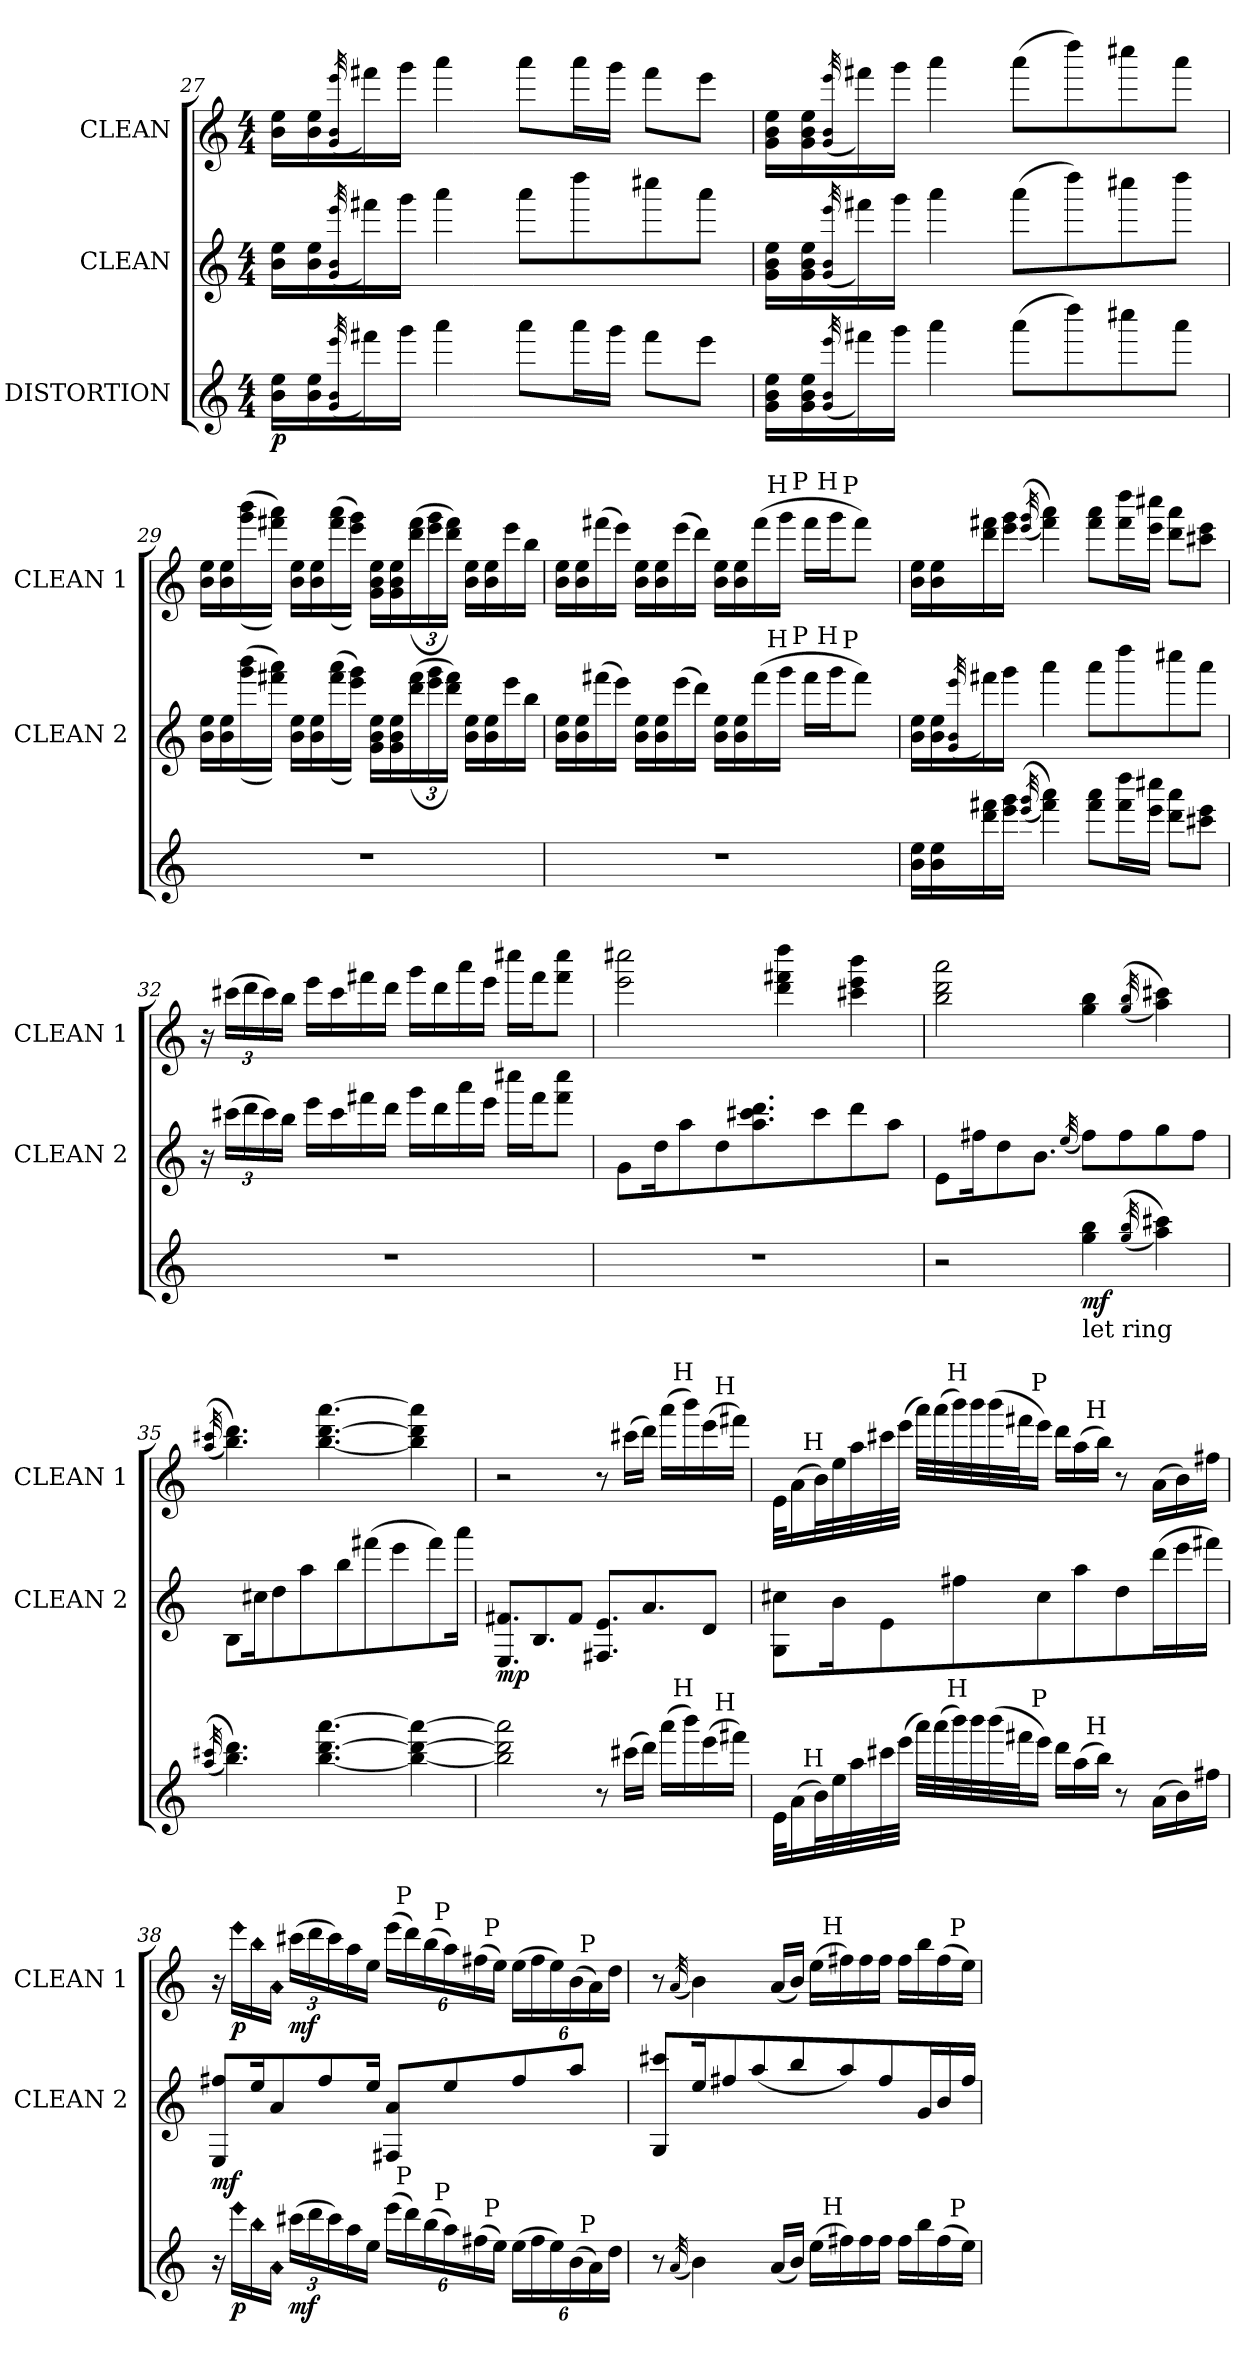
**kern	**dynam	**kern	**dynam	**kern	**dynam
*part3	*part3	*part2	*part2	*part1	*part1
*staff3	*staff3	*staff2	*staff2	*staff1	*staff1
*I"DISTORTION	*	*I"CLEAN	*	*I"CLEAN	*
*	*	*I'CLEAN 2	*	*I'CLEAN 1	*
!!LO:LB:g=z
*clefG2	*	*clefG2	*	*clefG2	*
*ITrd7c12	*	*ITrd7c12	*	*ITrd7c12	*
*k[]	*	*k[]	*	*k[]	*
*C:	*	*C:	*	*C:	*
*M4/4	*	*M4/4	*	*M4/4	*
=27	=27	=27	=27	=27	=27
!	!LO:DY:b	!	!	!	!
16B\ 16e\LL	p	16B\ 16e\LL	.	16B\ 16e\LL	.
16B\ 16e\	.	16B\ 16e\	.	16B\ 16e\	.
(32qG/ 32qB/ 32qee/	.	(32qG/ 32qB/ 32qee/	.	(32qG/ 32qB/ 32qee/	.
16ff#X\)	.	16ff#X\)	.	16ff#X\)	.
16gg\JJ	.	16gg\JJ	.	16gg\JJ	.
4aa\	.	4aa\	.	4aa\	.
8aa\L	.	8aa\L	.	8aa\L	.
16aa\L	.	8ddd\	.	16aa\L	.
16gg\JJ	.	.	.	16gg\JJ	.
8ff#\L	.	8ccc#X\	.	8ff#\L	.
8ee\J	.	8aa\J	.	8ee\J	.
=28	=28	=28	=28	=28	=28
16G\ 16B\ 16e\LL	.	16G\ 16B\ 16e\LL	.	16G\ 16B\ 16e\LL	.
16G\ 16B\ 16e\	.	16G\ 16B\ 16e\	.	16G\ 16B\ 16e\	.
(32qG/ 32qB/ 32qee/	.	(32qG/ 32qB/ 32qee/	.	(32qG/ 32qB/ 32qee/	.
16ff#X\)	.	16ff#X\)	.	16ff#X\)	.
16gg\JJ	.	16gg\JJ	.	16gg\JJ	.
4aa\	.	4aa\	.	4aa\	.
(8aa\L	.	(8aa\L	.	(8aa\L	.
8ddd\)	.	8ddd\)	.	8ddd\)	.
8ccc#X\	.	8ccc#X\	.	8ccc#X\	.
8aa\J	.	8ddd\J	.	8aa\J	.
!!LO:PB:g=z
=29	=29	=29	=29	=29	=29
1r	.	16B\ 16e\LL	.	16B\ 16e\LL	.
.	.	16B\ 16e\	.	16B\ 16e\	.
.	.	((16gg\ 16bb\	.	((16gg\ 16bb\	.
.	.	16ff#X\ 16aa\JJ))	.	16ff#X\ 16aa\JJ))	.
.	.	16B\ 16e\LL	.	16B\ 16e\LL	.
.	.	16B\ 16e\	.	16B\ 16e\	.
.	.	((16ff#\ 16aa\	.	((16ff#\ 16aa\	.
.	.	16ee\ 16gg\JJ))	.	16ee\ 16gg\JJ))	.
.	.	16G\ 16B\ 16e\LL	.	16G\ 16B\ 16e\LL	.
.	.	16G\ 16B\ 16e\	.	16G\ 16B\ 16e\	.
*	*	*Xbrackettup	*	*Xbrackettup	*
.	.	((24dd\ 24ff#\	.	((24dd\ 24ff#\	.
.	.	24ee\ 24gg\	.	24ee\ 24gg\	.
.	.	24dd\ 24ff#\JJ))	.	24dd\ 24ff#\JJ))	.
.	.	16B\ 16e\LL	.	16B\ 16e\LL	.
.	.	16B\ 16e\	.	16B\ 16e\	.
.	.	16ee\	.	16ee\	.
.	.	16b\JJ	.	16b\JJ	.
=30	=30	=30	=30	=30	=30
*	*	*^	*	*^	*
*	*	*	*^	*	*	*^	*
*	*	*	*	*^	*	*	*	*^	*
*	*	*	*	*	*^	*	*	*	*	*^	*
1r	.	16B\ 16e\LL	2ryy	2ryy	2ryy	2ryy	.	16B\ 16e\LL	2ryy	2ryy	2ryy	2ryy	.
.	.	16B\ 16e\	.	.	.	.	.	16B\ 16e\	.	.	.	.	.
.	.	(16ff#X\	.	.	.	.	.	(16ff#X\	.	.	.	.	.
.	.	16ee\JJ)	.	.	.	.	.	16ee\JJ)	.	.	.	.	.
.	.	16B\ 16e\LL	.	.	.	.	.	16B\ 16e\LL	.	.	.	.	.
.	.	16B\ 16e\	.	.	.	.	.	16B\ 16e\	.	.	.	.	.
.	.	(16ee\	.	.	.	.	.	(16ee\	.	.	.	.	.
.	.	16dd\JJ)	.	.	.	.	.	16dd\JJ)	.	.	.	.	.
.	.	16B\ 16e\LL	8ryy	8..ryy	4ryy	4ryy	.	16B\ 16e\LL	8ryy	8..ryy	4ryy	4ryy	.
.	.	16B\ 16e\	.	.	.	.	.	16B\ 16e\	.	.	.	.	.
.	.	(16ff#\	32ryy	.	.	.	.	(16ff#\	32ryy	.	.	.	.
!	!	!	!	!	!	!	!	!	!LO:TX:a:t=H	!	!	!	!
!	!	!	!LO:TX:a:t=H	!	!	!	!	!	!	!	!	!	!
.	.	.	4ryy	.	.	.	.	.	4ryy	.	.	.	.
.	.	16gg\JJ	.	.	.	.	.	16gg\JJ	.	.	.	.	.
!	!	!	!	!	!	!	!	!	!	!LO:TX:a:t=P	!	!	!
!	!	!	!	!LO:TX:a:t=P	!	!	!	!	!	!	!	!	!
.	.	.	.	4ryy	.	.	.	.	.	4ryy	.	.	.
.	.	16ff#\LL	.	.	32ryy	16.ryy	.	16ff#\LL	.	.	32ryy	16.ryy	.
!	!	!	!	!	!	!	!	!	!	!	!LO:TX:a:t=H	!	!
!	!	!	!	!	!LO:TX:a:t=H	!	!	!	!	!	!	!	!
.	.	.	.	.	8..ryy	.	.	.	.	.	8..ryy	.	.
.	.	16gg\J	.	.	.	.	.	16gg\J	.	.	.	.	.
!	!	!	!	!	!	!	!	!	!	!	!	!LO:TX:a:t=P	!
!	!	!	!	!	!	!LO:TX:a:t=P	!	!	!	!	!	!	!
.	.	.	.	.	.	8ryy	.	.	.	.	.	8ryy	.
.	.	8ff#\J)	.	.	.	.	.	8ff#\J)	.	.	.	.	.
.	.	.	16.ryy	.	.	.	.	.	16.ryy	.	.	.	.
.	.	.	.	32ryy	.	32ryy	.	.	.	32ryy	.	32ryy	.
*	*	*v	*v	*v	*v	*v	*	*	*	*	*	*	*
*	*	*	*	*v	*v	*v	*v	*v	*
!!LO:LB:g=z
=31	=31	=31	=31	=31	=31
16B\ 16e\LL	.	16B\ 16e\LL	.	16B\ 16e\LL	.
16B\ 16e\	.	16B\ 16e\	.	16B\ 16e\	.
.	.	(32qG/ 32qB/ 32qee/	.	.	.
16dd\ 16ff#X\	.	16ff#X\)	.	16dd\ 16ff#X\	.
16ee\ 16gg\JJ	.	16gg\JJ	.	16ee\ 16gg\JJ	.
((32qee/ 32qgg/	.	.	.	((32qee/ 32qgg/	.
4ff#\ 4aa\))	.	4aa\	.	4ff#\ 4aa\))	.
8ff#\ 8aa\L	.	8aa\L	.	8ff#\ 8aa\L	.
16ff#\ 16ddd\L	.	8ddd\	.	16ff#\ 16ddd\L	.
16ee\ 16ccc#X\JJ	.	.	.	16ee\ 16ccc#X\JJ	.
8dd\ 8aa\L	.	8ccc#X\	.	8dd\ 8aa\L	.
8cc#X\ 8ee\J	.	8aa\J	.	8cc#X\ 8ee\J	.
=32	=32	=32	=32	=32	=32
1r	.	16r	.	16r	.
.	.	(24cc#X\LL	.	(24cc#X\LL	.
.	.	24dd\	.	24dd\	.
.	.	24cc#\)	.	24cc#\)	.
.	.	16b\JJ	.	16b\JJ	.
.	.	16ee\LL	.	16ee\LL	.
.	.	16cc#\	.	16cc#\	.
.	.	16ff#X\	.	16ff#X\	.
.	.	16dd\JJ	.	16dd\JJ	.
.	.	16gg\LL	.	16gg\LL	.
.	.	16dd\	.	16dd\	.
.	.	16aa\	.	16aa\	.
.	.	16ee\JJ	.	16ee\JJ	.
.	.	16ccc#X\LL	.	16ccc#X\LL	.
.	.	16ff#\J	.	16ff#\J	.
.	.	8ff#\ 8ccc#\J	.	8ff#\ 8ccc#\J	.
!!LO:LB:g=z
=33	=33	=33	=33	=33	=33
1r	.	8G\L	.	2ee\ 2ccc#X\	.
.	.	16d\K	.	.	.
.	.	8a\	.	.	.
.	.	8d\	.	.	.
.	.	8.a\ 8.cc#X\ 8.dd\	.	.	.
.	.	.	.	4dd\ 4ff#X\ 4ddd\	.
.	.	8cc#\	.	.	.
.	.	8dd\	.	4cc#X\ 4ee\ 4bb\	.
.	.	8a\J	.	.	.
=34	=34	=34	=34	=34	=34
2r	.	8E\L	.	2b\ 2dd\ 2aa\	.
.	.	16f#X\K	.	.	.
.	.	8d\	.	.	.
.	.	8.B\J	.	.	.
.	.	(32qe/	.	.	.
!LO:TX:b:t=let ring	!	!	!	!	!
!	!LO:DY:b	!	!	!	!
4g\ 4b\	mf	8f#\L)	.	4g\ 4b\	.
.	.	8f#\	.	.	.
((32qg/ 32qb/	.	.	.	((32qg/ 32qb/	.
4a\ 4cc#X\))	.	8g\	.	4a\ 4cc#X\))	.
.	.	8f#\J	.	.	.
=35	=35	=35	=35	=35	=35
((32qa/ 32qcc#X/	.	.	.	((32qa/ 32qcc#X/	.
4.b\ 4.dd\))	.	8BB\L	.	4.b\ 4.dd\))	.
.	.	16c#X\K	.	.	.
.	.	8d\	.	.	.
.	.	8a\	.	.	.
[4.b\ [4.dd\ [4.aa\	.	.	.	[4.b\ [4.dd\ [4.aa\	.
.	.	8b\	.	.	.
.	.	(8ff#X\	.	.	.
.	.	8ee\	.	.	.
4b\_ 4dd\_ 4aa\_	.	.	.	4b\] 4dd\] 4aa\]	.
.	.	8ff#\)	.	.	.
.	.	16aa\Jk	.	.	.
!!LO:PB:g=z
=36	=36	=36	=36	=36	=36
!	!	!	!LO:DY:b	!	!
*^	*	*	*	*^	*
*	*^	*	*	*	*	*^	*
2b\] 2dd\] 2aa\]	2ryy	2ryy	.	8.EE/ 8.F#X/L	mp	2r	2ryy	2ryy	.
.	.	.	.	8.BB/	.	.	.	.	.
.	.	.	.	8F#/J	.	.	.	.	.
8r	4ryy	4ryy	.	8.FF#X/ 8.E/L	.	8r	4ryy	4ryy	.
(16cc#X\LL	.	.	.	.	.	(16cc#X\LL	.	.	.
16dd\JJ)	.	.	.	8.A/	.	16dd\JJ)	.	.	.
(16aa\LL	32ryy	8ryy	.	.	.	(16aa\LL	32ryy	8ryy	.
!	!	!	!	!	!	!	!LO:TX:a:t=H	!	!
!	!LO:TX:a:t=H	!	!	!	!	!	!	!	!
.	8..ryy	.	.	.	.	.	8..ryy	.	.
16bb\)	.	.	.	.	.	16bb\)	.	.	.
(16ee\	.	32ryy	.	8D/J	.	(16ee\	.	32ryy	.
!	!	!	!	!	!	!	!	!LO:TX:a:t=H	!
!	!	!LO:TX:a:t=H	!	!	!	!	!	!	!
.	.	16.ryy	.	.	.	.	.	16.ryy	.
16ff#X\JJ)	.	.	.	.	.	16ff#X\JJ)	.	.	.
=37	=37	=37	=37	=37	=37	=37	=37	=37	=37
*	*^	*^	*	*	*	*	*^	*^	*
*	*	*	*	*	*	*	*	*	*	*	*	*	*
32E\KLL	16ryy	6ryy	3ryy	2ryy	.	8GG\ 8c#X\L	.	32E\KLL	16ryy	6ryy	3ryy	2ryy	.
(16A\	.	.	.	.	.	.	.	(16A\	.	.	.	.	.
!	!	!	!	!	!	!	!	!	!LO:TX:a:t=H	!	!	!	!
!	!LO:TX:a:t=H	!	!	!	!	!	!	!	!	!	!	!	!
.	2...ryy	.	.	.	.	.	.	.	2...ryy	.	.	.	.
32B\L)	.	.	.	.	.	.	.	32B\L)	.	.	.	.	.
32e\	.	.	.	.	.	16B\K	.	32e\	.	.	.	.	.
32a\	.	.	.	.	.	.	.	32a\	.	.	.	.	.
.	.	12ryy	.	.	.	.	.	.	.	12ryy	.	.	.
32cc#X\	.	.	.	.	.	8E\	.	32cc#X\	.	.	.	.	.
(32ee\JJJ	.	.	.	.	.	.	.	(32ee\JJJ	.	.	.	.	.
32aa\LLL)	.	24ryy	.	.	.	.	.	32aa\LLL)	.	24ryy	.	.	.
(32aa\	.	.	.	.	.	.	.	(32aa\	.	.	.	.	.
.	.	96ryy	.	.	.	.	.	.	.	96ryy	.	.	.
!	!	!	!	!	!	!	!	!	!	!LO:TX:a:t=H	!	!	!
!	!	!LO:TX:a:t=H	!	!	!	!	!	!	!	!	!	!	!
.	.	3%2ryy	.	.	.	.	.	.	.	3%2ryy	.	.	.
32bb\)	.	.	.	.	.	8f#X\	.	32bb\)	.	.	.	.	.
.	.	.	12ryy	.	.	.	.	.	.	.	12ryy	.	.
32bb\	.	.	.	.	.	.	.	32bb\	.	.	.	.	.
(32bb\	.	.	.	.	.	.	.	(32bb\	.	.	.	.	.
32ff#X\J	.	.	.	.	.	.	.	32ff#X\J	.	.	.	.	.
.	.	.	96ryy	.	.	.	.	.	.	.	96ryy	.	.
!	!	!	!	!	!	!	!	!	!	!	!LO:TX:a:t=P	!	!
!	!	!	!LO:TX:a:t=P	!	!	!	!	!	!	!	!	!	!
.	.	.	3ryy	.	.	.	.	.	.	.	3ryy	.	.
16ee\JJ)	.	.	.	.	.	8c#\	.	16ee\JJ)	.	.	.	.	.
16dd\LL	.	.	.	16.ryy	.	.	.	16dd\LL	.	.	.	16.ryy	.
(16a\	.	.	.	.	.	8a\	.	(16a\	.	.	.	.	.
!	!	!	!	!	!	!	!	!	!	!	!	!LO:TX:a:t=H	!
!	!	!	!	!LO:TX:a:t=H	!	!	!	!	!	!	!	!	!
.	.	.	.	4ryy	.	.	.	.	.	.	.	4ryy	.
16b\JJ)	.	.	.	.	.	.	.	16b\JJ)	.	.	.	.	.
8r	.	.	.	.	.	8d\	.	8r	.	.	.	.	.
.	.	.	6ryy	.	.	.	.	.	.	.	6ryy	.	.
(16A\LL	.	.	.	.	.	(16dd\L	.	(16A\LL	.	.	.	.	.
.	.	.	.	8ryy	.	.	.	.	.	.	.	8ryy	.
16B\)	.	.	.	.	.	16ee\	.	16B\)	.	.	.	.	.
.	.	.	24..ryy	.	.	.	.	.	.	.	24..ryy	.	.
16f#X\JJ	.	.	.	.	.	16ff#X\JJ)	.	16f#X\JJ	.	.	.	.	.
.	.	48.ryy	.	32ryy	.	.	.	.	.	48.ryy	.	32ryy	.
!!LO:LB:g=z	!!	!!	!!	!!
=38	=38	=38	=38	=38	=38	=38	=38	=38	=38	=38	=38	=38	=38
!	!	!	!	!	!	!	!LO:DY:b	!	!	!	!	!	!
16r	3ryy	3ryy	2ryy	3%2ryy	.	8EE/ 8f#X/L	mf	16r	3ryy	3ryy	2ryy	3%2ryy	.
!LO:N:head=diamond	!	!	!	!	!LO:DY:b	!	!	!LO:N:head=diamond	!	!	!	!	!LO:DY:b
16ee\LL	.	.	.	.	p	.	.	16ee\LL	.	.	.	.	p
!LO:N:head=diamond	!	!	!	!	!	!	!	!LO:N:head=diamond	!	!	!	!	!
16b\	.	.	.	.	.	16e/K	.	16b\	.	.	.	.	.
!LO:N:head=diamond	!	!	!	!	!	!	!	!LO:N:head=diamond	!	!	!	!	!
16A\JJ	.	.	.	.	.	8A/	.	16A\JJ	.	.	.	.	.
*Xbrackettup	*	*	*	*	*	*	*	*	*	*	*	*	*
!	!	!	!	!	!LO:DY:b	!	!	!	!	!	!	!	!LO:DY:b
(24cc#X\LL	.	.	.	.	mf	.	.	(24cc#X\LL	.	.	.	.	mf
24dd\	.	.	.	.	.	.	.	24dd\	.	.	.	.	.
.	.	.	.	.	.	8f#/	.	.	.	.	.	.	.
24cc#\)	6ryy	6ryy	.	.	.	.	.	24cc#\)	6ryy	6ryy	.	.	.
16a\	.	.	.	.	.	.	.	16a\	.	.	.	.	.
16e\JJ	.	.	.	.	.	16e/Jk	.	16e\JJ	.	.	.	.	.
(24ee\LL	48ryy	12ryy	8.ryy	.	.	8FF#X/ 8A/L	.	(24ee\LL	48ryy	12ryy	8.ryy	.	.
!	!	!	!	!	!	!	!	!	!LO:TX:a:t=P	!	!	!	!
!	!LO:TX:a:t=P	!	!	!	!	!	!	!	!	!	!	!	!
.	3ryy	.	.	.	.	.	.	.	3ryy	.	.	.	.
24dd\)	.	.	.	.	.	.	.	24dd\)	.	.	.	.	.
(24b\	.	48ryy	.	.	.	.	.	(24b\	.	48ryy	.	.	.
!	!	!	!	!	!	!	!	!	!	!LO:TX:a:t=P	!	!	!
!	!	!LO:TX:a:t=P	!	!	!	!	!	!	!	!	!	!	!
.	.	3ryy	.	.	.	.	.	.	.	3ryy	.	.	.
24a\)	.	.	.	.	.	8e/	.	24a\)	.	.	.	.	.
(24f#X\	.	.	.	6ryy	.	.	.	(24f#X\	.	.	.	6ryy	.
!	!	!	!	!	!	!	!	!	!	!	!LO:TX:a:t=P	!	!
!	!	!	!LO:TX:a:t=P	!	!	!	!	!	!	!	!	!	!
.	.	.	4ryy	.	.	.	.	.	.	.	4ryy	.	.
24e\JJ)	.	.	.	.	.	.	.	24e\JJ)	.	.	.	.	.
(24e\LL	.	.	.	.	.	8f#/	.	(24e\LL	.	.	.	.	.
24f#\	.	.	.	.	.	.	.	24f#\	.	.	.	.	.
24e\)	.	.	.	24.ryy	.	.	.	24e\)	.	.	.	24.ryy	.
.	12..ryy	.	.	.	.	.	.	.	12..ryy	.	.	.	.
(24B\	.	.	.	.	.	8a/J	.	(24B\	.	.	.	.	.
!	!	!	!	!	!	!	!	!	!	!	!	!LO:TX:a:t=P	!
!	!	!	!	!LO:TX:a:t=P	!	!	!	!	!	!	!	!	!
.	.	.	.	12ryy	.	.	.	.	.	.	.	12ryy	.
24A\)	.	.	.	.	.	.	.	24A\)	.	.	.	.	.
.	.	24.ryy	16ryy	.	.	.	.	.	.	24.ryy	16ryy	.	.
24d\JJ	.	.	.	.	.	.	.	24d\JJ	.	.	.	.	.
.	.	.	.	48ryy	.	.	.	.	.	.	.	48ryy	.
*	*	*v	*v	*v	*	*	*	*	*	*v	*v	*v	*
=39	=39	=39	=39	=39	=39	=39	=39	=39	=39
8r	2ryy	2ryy	.	8GG/ 8cc#X/L	.	8r	2ryy	2ryy	.
(32qA/	.	.	.	.	.	(32qA/	.	.	.
4B\)	.	.	.	16e/K	.	4B\)	.	.	.
.	.	.	.	8f#X/	.	.	.	.	.
.	.	.	.	(8a/	.	.	.	.	.
(16A/LL	.	.	.	.	.	(16A/LL	.	.	.
16B/JJ)	.	.	.	8b/	.	16B/JJ)	.	.	.
(16e\LL	32ryy	4ryy	.	.	.	(16e\LL	32ryy	4ryy	.
!	!	!	!	!	!	!	!LO:TX:a:t=H	!	!
!	!LO:TX:a:t=H	!	!	!	!	!	!	!	!
.	4...ryy	.	.	.	.	.	4...ryy	.	.
16f#X\)	.	.	.	8a/)	.	16f#X\)	.	.	.
16f#\	.	.	.	.	.	16f#\	.	.	.
16f#\JJ	.	.	.	8f#/	.	16f#\JJ	.	.	.
16f#\LL	.	8ryy	.	.	.	16f#\LL	.	8ryy	.
16b\	.	.	.	16G/L	.	16b\	.	.	.
(16f#\	.	32ryy	.	16B/	.	(16f#\	.	32ryy	.
!	!	!	!	!	!	!	!	!LO:TX:a:t=P	!
!	!	!LO:TX:a:t=P	!	!	!	!	!	!	!
.	.	16.ryy	.	.	.	.	.	16.ryy	.
16e\JJ)	.	.	.	16f#/JJ	.	16e\JJ)	.	.	.
*v	*v	*v	*	*	*	*v	*v	*v	*
=	=	=	=	=	=
*-	*-	*-	*-	*-	*-
